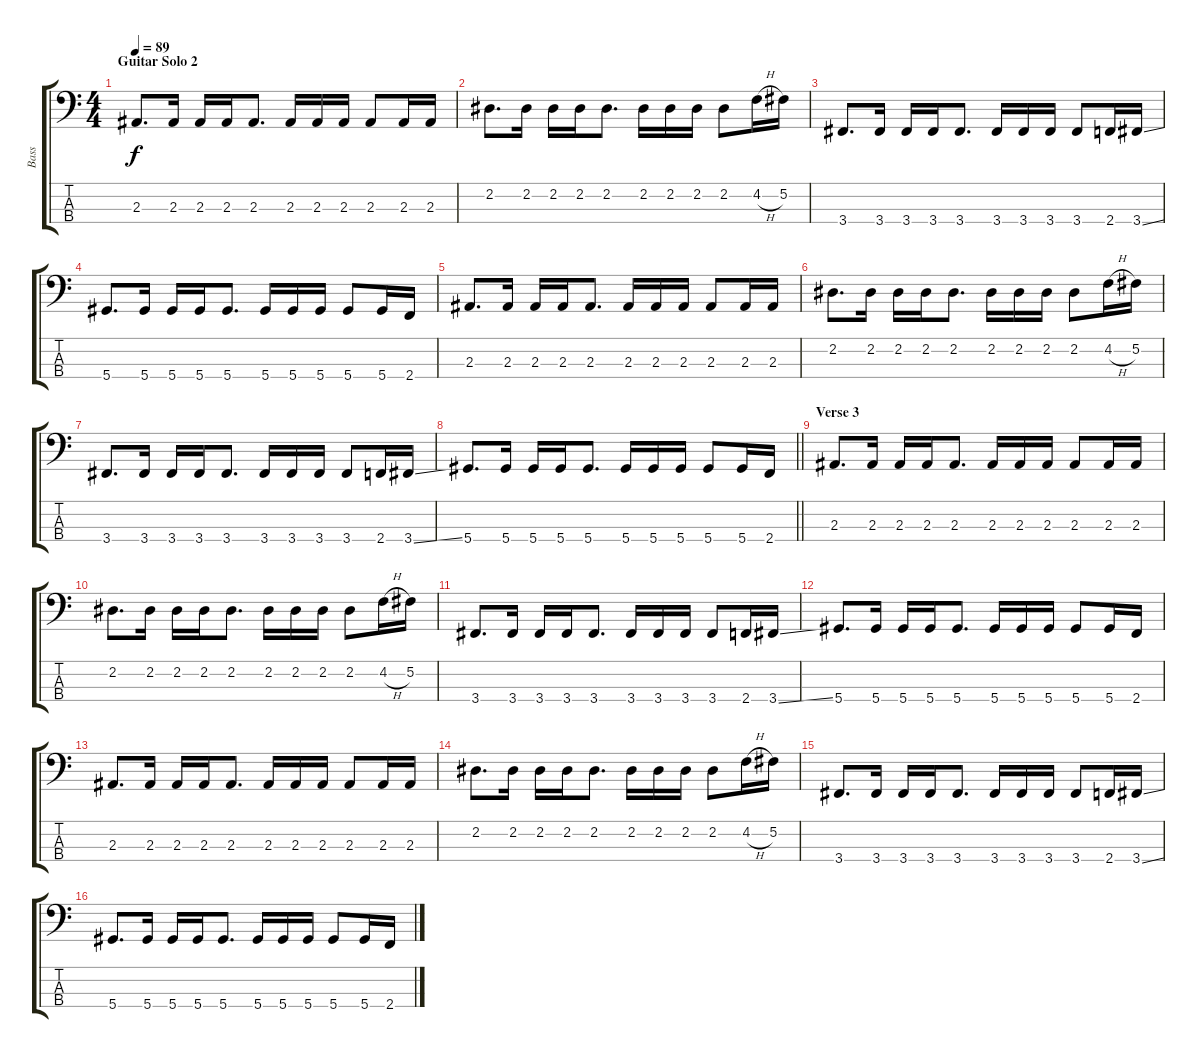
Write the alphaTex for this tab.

\track ("Bass" "Bass") {instrument electricbassfinger}
\staff {score tabs}
\tuning (Gb2 Db2 Ab1 Eb1) {hide}
\ts (4 4)
\section ("" "Guitar Solo 2")
\tempo 89
\clef f4
\ks c
2.3.8{d dy f} 2.3.16 2.3.16 2.3.16 2.3.8{d} 2.3.16 2.3.16 2.3.16 2.3.8 2.3.16 2.3.16 |
2.2.8{d} 2.2.16 2.2.16 2.2.16 2.2.8{d} 2.2.16 2.2.16 2.2.16 2.2.8 4.2{h}.16 5.2.16 |
3.4.8{d} 3.4.16 3.4.16 3.4.16 3.4.8{d} 3.4.16 3.4.16 3.4.16 3.4.8 2.4.16 3.4{ss}.16 |
5.4.8{d} 5.4.16 5.4.16 5.4.16 5.4.8{d} 5.4.16 5.4.16 5.4.16 5.4.8 5.4.16 2.4.16 |
2.3.8{d} 2.3.16 2.3.16 2.3.16 2.3.8{d} 2.3.16 2.3.16 2.3.16 2.3.8 2.3.16 2.3.16 |
2.2.8{d} 2.2.16 2.2.16 2.2.16 2.2.8{d} 2.2.16 2.2.16 2.2.16 2.2.8 4.2{h}.16 5.2.16 |
3.4.8{d} 3.4.16 3.4.16 3.4.16 3.4.8{d} 3.4.16 3.4.16 3.4.16 3.4.8 2.4.16 3.4{ss}.16 |
\barLineRight lightlight
5.4.8{d} 5.4.16 5.4.16 5.4.16 5.4.8{d} 5.4.16 5.4.16 5.4.16 5.4.8 5.4.16 2.4.16 |
\section ("" "Verse 3")
2.3.8{d} 2.3.16 2.3.16 2.3.16 2.3.8{d} 2.3.16 2.3.16 2.3.16 2.3.8 2.3.16 2.3.16 |
2.2.8{d} 2.2.16 2.2.16 2.2.16 2.2.8{d} 2.2.16 2.2.16 2.2.16 2.2.8 4.2{h}.16 5.2.16 |
3.4.8{d} 3.4.16 3.4.16 3.4.16 3.4.8{d} 3.4.16 3.4.16 3.4.16 3.4.8 2.4.16 3.4{ss}.16 |
5.4.8{d} 5.4.16 5.4.16 5.4.16 5.4.8{d} 5.4.16 5.4.16 5.4.16 5.4.8 5.4.16 2.4.16 |
2.3.8{d} 2.3.16 2.3.16 2.3.16 2.3.8{d} 2.3.16 2.3.16 2.3.16 2.3.8 2.3.16 2.3.16 |
2.2.8{d} 2.2.16 2.2.16 2.2.16 2.2.8{d} 2.2.16 2.2.16 2.2.16 2.2.8 4.2{h}.16 5.2.16 |
3.4.8{d} 3.4.16 3.4.16 3.4.16 3.4.8{d} 3.4.16 3.4.16 3.4.16 3.4.8 2.4.16 3.4{ss}.16 |
5.4.8{d} 5.4.16 5.4.16 5.4.16 5.4.8{d} 5.4.16 5.4.16 5.4.16 5.4.8 5.4.16 2.4.16
